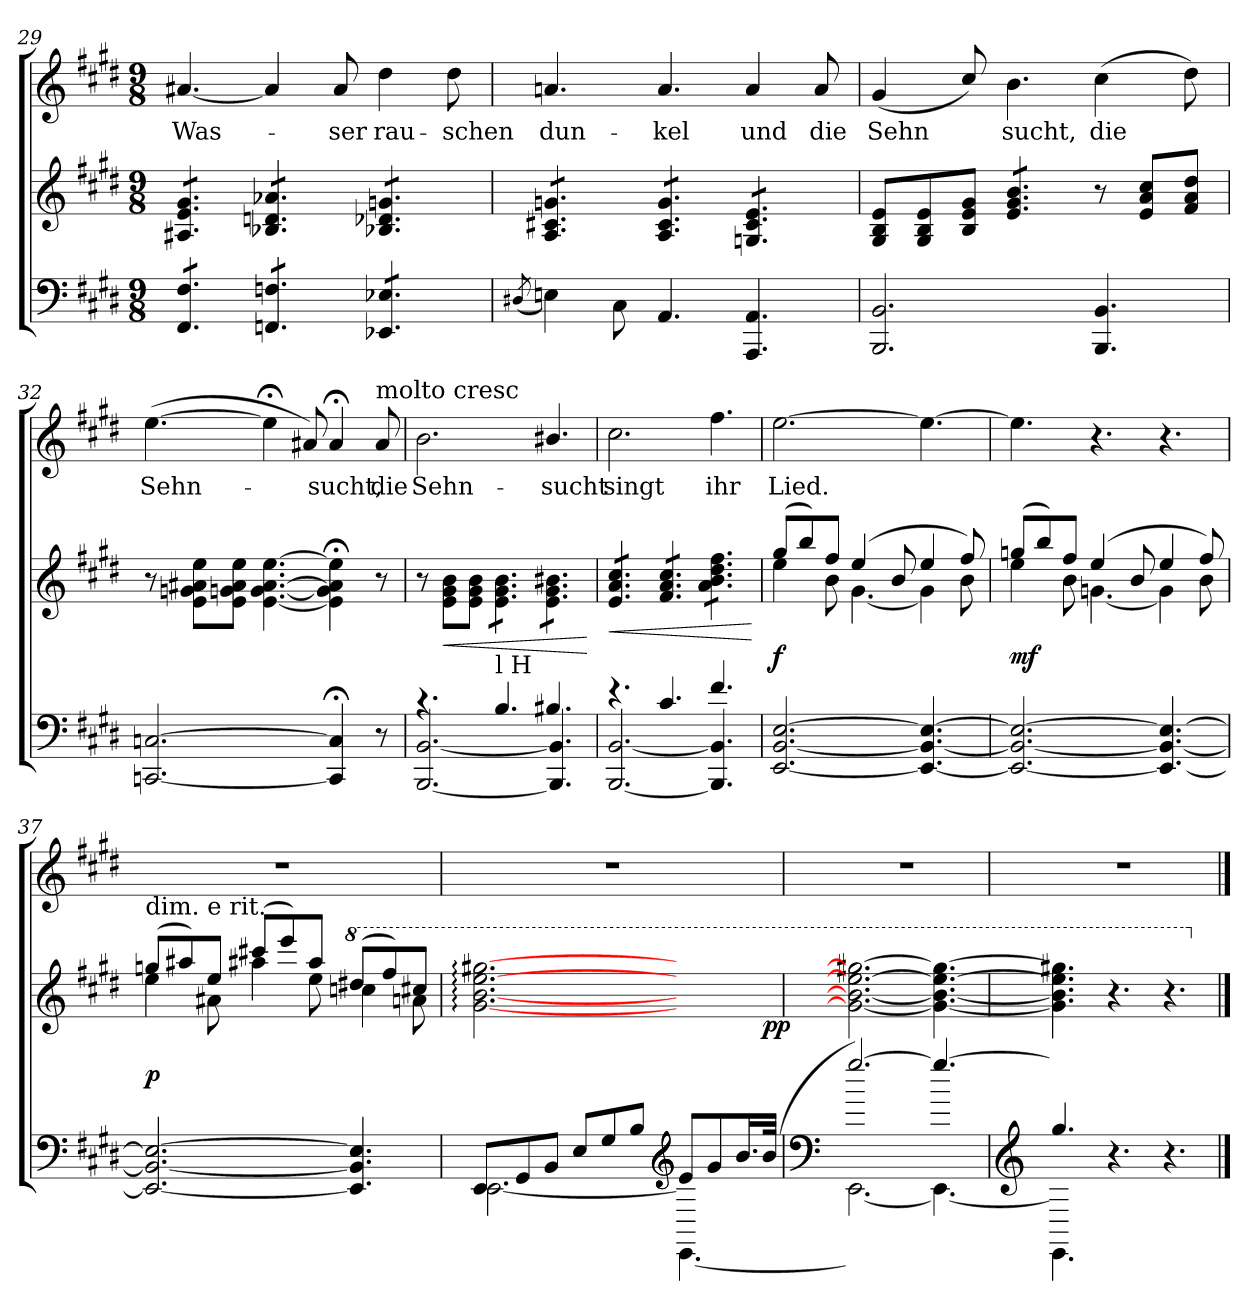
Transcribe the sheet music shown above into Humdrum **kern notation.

**kern	**kern	**dynam	**kern	**text
*part2	*part2	*part2	*part1	*part1
*staff3	*staff2	*staff2/3	*staff1	*staff1
*clefF4	*clefG2	*	*clefG2	*
*k[f#c#g#d#]	*k[f#c#g#d#]	*	*k[f#c#g#d#]	*
*M9/8	*M9/8	*	*M9/8	*
=29	=29	=29	=29	=29
*tremolo	*	*	*	*
*	*tremolo	*	*	*
8FF# 8F#L	8A#X 8e 8g#L	.	[4.a#X	Was-
8FF# 8F#	8A#X 8e 8g#	.	.	.
8FF# 8F#J	8A#X 8e 8g#J	.	.	.
8FFn 8FnL	8B-X 8dn 8a-XL	.	4a#]	.
8FFn 8Fn	8B-X 8dn 8a-X	.	.	.
8FFn 8FnJ	8B-X 8dn 8a-XJ	.	8a#	-ser
8EE-X 8E-XL	8B-X 8d-X 8gnL	.	4dd#	rau-
8EE-X 8E-X	8B-X 8d-X 8gn	.	.	.
8EE-X 8E-XJ	8B-X 8d-X 8gnJ	.	8dd#	-schen
*Xtremolo	*	*	*	*
=30	=30	=30	=30	=30
(>8qD#X	.	.	.	.
4En)	8A 8c#X 8gnL	.	4.an	dun-
.	8A 8c#X 8gn	.	.	.
8C#\	8A 8c#X 8gnJ	.	.	.
4.AA	8A 8c# 8gL	.	4.a	-kel
.	8A 8c# 8g	.	.	.
.	8A 8c# 8gJ	.	.	.
4.AAA 4.AA	8Gn 8c# 8eL	.	4a	und
.	8Gn 8c# 8e	.	.	.
.	8Gn 8c# 8eJ	.	8a	die
*	*Xtremolo	*	*	*
!!LO:PB:g=z
=31	=31	=31	=31	=31
2.BBB 2.BB	8G# 8B 8eL	.	(>4g#	Sehn
.	8G# 8B 8e	.	.	.
.	8B 8e 8g#J	.	8cc#/)	.
*	*tremolo	*	*	*
.	8e 8g# 8bL	.	4.b	sucht,
.	8e 8g# 8b	.	.	.
.	8e 8g# 8bJ	.	.	.
*	*Xtremolo	*	*	*
4.BBB 4.BB	8r	.	(4cc#	die
.	8e 8a 8cc#L	.	.	.
.	8f# 8a 8dd#J	.	8dd#)	.
=32	=32	=32	=32	=32
[2.CCn [2.Cn	8r	.	([4.ee	Sehn-
.	8e\ 8gn\ 8a#X\ 8ee\L	.	.	.
.	8e\ 8gn\ 8a#\ 8ee\J	.	.	.
.	[4.e\ [4.g\ [4.a#\ [4.ee\	.	4ee;<]	.
.	.	.	8a#X)	.
4CC];< 4C];<	4e];<\ 4g];<\ 4a#];<\ 4ee];<\	.	4a#;<	sucht,
!	!	!	!LO:TX:a:t=molto cresc	!
8r	8r	.	8a#	die
=33	=33	=33	=33	=33
*^	*	*	*	*
4.r	[2.BBB/ [2.BB/	8r	.	2.b	Sehn-
!	!	!	!LO:HP:b	!	!
.	.	8e\ 8g#\ 8b\L	<	.	.
.	.	8e\ 8g#\ 8b\J	.	.	.
!LO:TX:a:t=l H	!	!	!	!	!
*	*	*tremolo	*	*	*
4.B/	.	8e\ 8g#\ 8b\L	.	.	.
.	.	8e\ 8g#\ 8b\	.	.	.
.	.	8e\ 8g#\ 8b\J	.	.	.
4.B#X/	4.BBB]/ 4.BB]/	8e\ 8g#\ 8b#X\L	.	4.b#X/	sucht
.	.	8e\ 8g#\ 8b#X\	.	.	.
.	.	8e\ 8g#\ 8b#X\J	.	.	.
*v	*v	*	*	*	*
.	.	[	.	.
!!LO:LB:g=z
=34	=34	=34	=34	=34
*^	*	*	*	*
!	!	!	!LO:HP:b	!	!
4.r	[2.BBB/ [2.BB/	8e 8a 8cc#L	<	2.cc#	singt
.	.	8e 8a 8cc#	.	.	.
.	.	8e 8a 8cc#J	.	.	.
4.c#/	.	8f# 8a 8cc#L	.	.	.
.	.	8f# 8a 8cc#	.	.	.
.	.	8f# 8a 8cc#J	.	.	.
4.f#/	4.BBB]/ 4.BB]/	8a 8b 8dd# 8ff#L	.	4.ff#	ihr
.	.	8a 8b 8dd# 8ff#	.	.	.
.	.	8a 8b 8dd# 8ff#J	.	.	.
*	*	*Xtremolo	*	*	*
*v	*v	*	*	*	*
.	.	[	.	.
=35	=35	=35	=35	=35
*	*^	*	*	*
[2.EE [2.BB [2.E	(8gg#L	4ee	f	[2.ee	Lied.
.	8bb)	.	.	.	.
.	8ff#J	8b	.	.	.
.	(4ee	[4.g#	.	.	.
.	8b	.	.	.	.
4.EE_ 4.BB_ 4.E_	4ee	4g#]	.	4.ee_	.
.	8ff#)	8b	.	.	.
=36	=36	=36	=36	=36	=36
2.EE_ 2.BB_ 2.E_	(8ggnL	4ee	mf	4.ee]	.
.	8bb)	.	.	.	.
.	8ff#J	8b	.	.	.
.	(4ee	[4.gn	.	4.r	.
.	8b	.	.	.	.
4.EE_ 4.BB_ 4.E_	4ee	4g]	.	4.r	.
.	8ff#)	8b	.	.	.
!!LO:LB:g=z
=37	=37	=37	=37	=37	=37
!	!LO:TX:t=dim. e rit.	!	!	!	!
2.EE_ 2.BB_ 2.E_	(8ggnL	4ee	p	8%9r	.
.	8aa#X)	.	.	.	.
.	8eeJ	8a#X	.	.	.
.	(8ccc#XL	4aa#X	.	.	.
.	8eee)	.	.	.	.
.	8aa#J	8ee	.	.	.
*	*8va	*	*	*	*
4.EE] 4.BB] 4.E]	(8ddd#XL	4cccn	.	.	.
.	8fff#)	.	.	.	.
.	8ccc#XJ	8aan	.	.	.
*	*v	*v	*	*	*
=38	=38	=38	=38	=38
*^	*	*	*	*
8EEL	[2.EE	[2.gg#: [2.bb: [2.eee: [2.ggg#X:	.	8%9r	.
8GG#	.	.	.	.	.
8BBJ	.	.	.	.	.
8EL	.	.	.	.	.
8G#	.	.	.	.	.
8BJ	.	.	.	.	.
*clefG2	*	*	*	*	*
8eL	4.EE_	4ryy	.	.	.
8g#	.	.	.	.	.
16.bL	.	8ryy	.	.	.
(32bJJk	.	.	pp	.	.
=39	=39	=39	=39	=39	=39
*clefF4	*	*	*	*	*
[2.gg#)	2.EE_	2.gg#_ 2.bb_ 2.eee_ 2.ggg#X_	.	8%9r	.
4.gg#_	4.EE_	4.gg#_ 4.bb_ 4.eee_ 4.ggg#_	.	.	.
=40	=40	=40	=40	=40	=40
*clefG2	*	*	*	*	*
4.gg#]	4.EE]	4.gg#] 4.bb] 4.eee] 4.ggg#X]	.	8%9r	.
4.r	2.ryy	4.r	.	.	.
4.r	.	4.r	.	.	.
*v	*v	*	*	*	*
*	*X8va	*	*	*
==	==	==	==	==
*-	*-	*-	*-	*-
